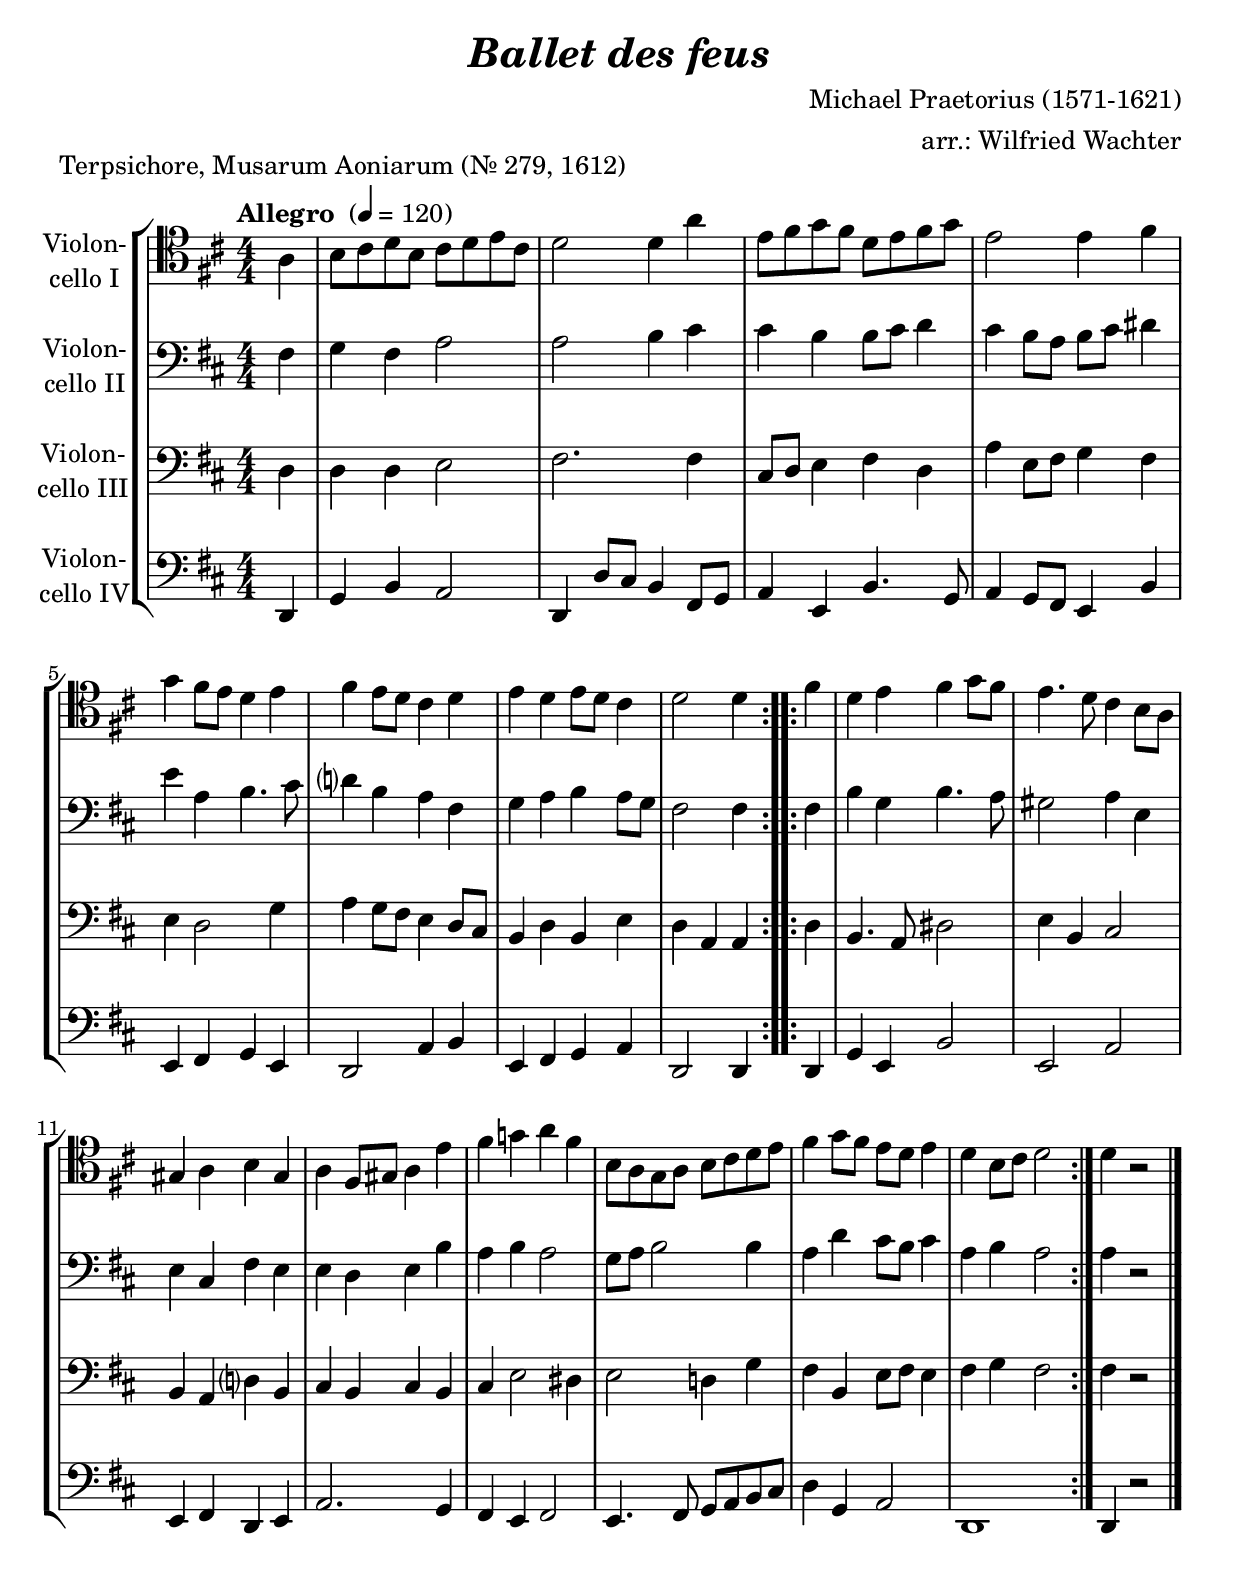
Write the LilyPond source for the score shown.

\version "2.18.2"
\include "deutsch.ly"
  
#(set-global-staff-size 22.5)

\header {
  title     = \markup \bold \italic "Ballet des feus"
  composer  = "Michael Praetorius (1571-1621)"
  arranger  = "arr.: Wilfried Wachter"
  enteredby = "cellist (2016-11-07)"
  piece     = "Terpsichore, Musarum Aoniarum (Nr. 279, 1612) "
}

voiceconsts = {
  \key d \major
  \time 4/4
  \clef "bass"
  \numericTimeSignature
  \compressFullBarRests
  % Set default beaming for all staves
%  \set Timing.beamExceptions = #'()
%  \set Timing.baseMoment     = #(ly:make-moment 1 4)
%  \set Timing.beatStructure  = #'(1 1 1 1)
  \tempo "Allegro " 4=120
}

%minstr = "harpsichord"
mist = "string ensemble 1"
%minstr = "accordion"
miba = "bassoon"
%milo = "drawbar organ"
milo = "harpsichord"

va = \relative c' {
  \voiceconsts
  \clef "tenor"
  
  \repeat volta 2 {
    \partial 4 a4
    h8 cis d h cis d e cis
    d2 d4 a'
    e8 fis g fis d e fis g
    e2 e4 fis
    g fis8 e d4 e
    fis e8 d cis4 d

    e d e8 d cis4
    d2 d4
  }

  \repeat volta 2 {
    fis
    d e fis g8 fis
    e4. d8 cis4 h8 a
    gis4 a h gis
    a fis8 gis a4 e'
    fis g! a fis

    h,8 a g a h cis d e
    fis4 g8 fis e d e4
    d h8 cis
    d2
  }
  d4 r2 \bar "|."
}

vb = \relative c {
  \voiceconsts

  \repeat volta 2 {
    \partial 4 fis4
    g fis a2
    a h4 cis
    cis h h8 cis d4
    cis h8 a h cis dis4
    e a, h4. cis8
    d?4 h a fis
    g a h a8 g

    fis2 fis4
  }

  \repeat volta 2 {
    fis
    h g h4. a8
    gis2 a4 e
    e cis fis e
    e d e h'
    a h a2
    g8 a h2 h4
    a d cis8 h cis4

    a h a2
  }
  a4 r2 \bar "|."
}

vc = \relative c {
  \voiceconsts

  \repeat volta 2 {
    \partial 4 d4
    d d e2
    fis2. fis4
    cis8 d e4 fis d
    a' e8 fis g4 fis
    e d2 g4
    a g8 fis e4 d8 cis
    h4 d h e
    d a a
  }

  \repeat volta 2 {
    d
    h4. a8 dis2
    e4 h cis2
    h4 a d? h
    cis h cis h
    cis e2 dis4
    e2 d!4 g
    fis h, e8 fis e4
    fis g fis2
  }

  fis4 r2 \bar "|."
}

vd = \relative c, {
  \voiceconsts

  \repeat volta 2 {
    \partial 4 d4
    g h a2
    d,4 d'8 cis h4 fis8 g
    a4 e h'4. g8
    a4 g8 fis e4 h'
    e, fis g e
    d2 a'4 h
    e, fis g a
    d,2 d4
  }

  \repeat volta 2 {
    d
    g e h'2
    e, a
    e4 fis d e
    a2. g4
    fis e fis2
    e4. fis8 g a h cis
    d4 g, a2
    d,1
  }

  d4 r2 \bar "|."
}


music = \new StaffGroup <<
      \new Staff {
	\set Staff.midiInstrument = \mist
	\set Staff.instrumentName = \markup \center-column { "Violon-" "cello I" }
	\transpose d d { \va }
      }

      \new Staff {
	\set Staff.midiInstrument = \mist
	\set Staff.instrumentName = \markup \center-column { "Violon-" "cello II" }
	\transpose d d { \vb }
      }
      
      \new Staff {
	\set Staff.midiInstrument = \mist
	\set Staff.instrumentName = \markup \center-column { "Violon-" "cello III" }
	\transpose d d { \vc }
      }

      \new Staff {
	\set Staff.midiInstrument = \miba
	\set Staff.instrumentName = \markup \center-column { "Violon-" "cello IV" }
	\transpose d d { \vd }
      }
>>

\book {
  \score {
    \music
    \layout {}
  }

  \score {
    \unfoldRepeats \music

    \midi {
      \context {
        \Score
      }
    }
  }
}
